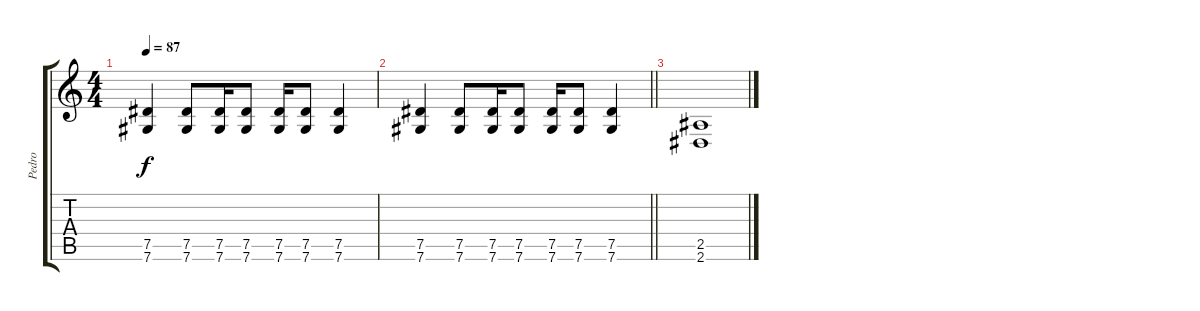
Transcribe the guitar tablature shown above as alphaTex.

\track ("Pedro" "Pedro") {instrument distortionguitar}
\staff {score tabs}
\tuning (Eb4 Bb3 Gb3 Db3 Ab2 Db2) {hide}
\ts (4 4)
\tempo 87
\clef g2
\ks c
(7.5 7.6).4{dy f} (7.5 7.6).8 (7.5 7.6).16 (7.5 7.6).8 (7.5 7.6).16 (7.5 7.6).8 (7.5 7.6).4 |
\barLineRight lightlight
(7.5 7.6).4 (7.5 7.6).8 (7.5 7.6).16 (7.5 7.6).8 (7.5 7.6).16 (7.5 7.6).8 (7.5 7.6).4 |
(2.5 2.6).1
